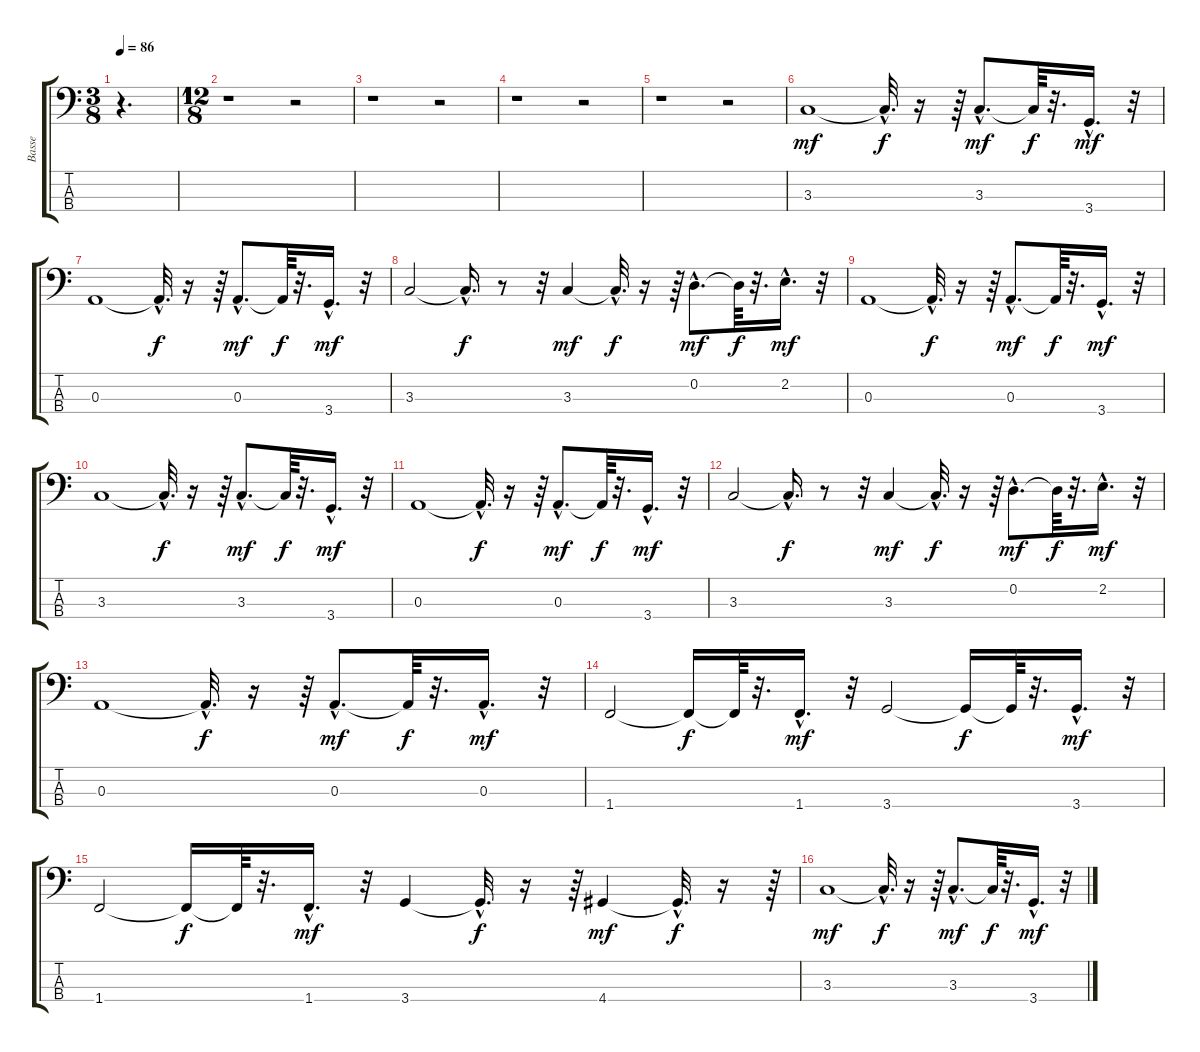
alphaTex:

\track ("Basse" "Basse") {instrument acousticbass}
\staff {score tabs}
\tuning (G2 D2 A1 E1) {hide}
\ts (3 8)
\tempo 86
\clef f4
\ks c
r.4{d dy mf instrument acousticbass} |
\ts (12 8)
r.1 r.2 |
r.1 r.2 |
r.1 r.2 |
r.1 r.2 |
3.3.1 3.3{hac t}.32{d dy f} r.16 r.64 3.3{hac}.8{d dy mf} 3.3{t}.64{dy f} r.32{d} 3.4{hac}.16{d dy mf} r.32 |
0.3.1 0.3{hac t}.32{d dy f} r.16 r.64 0.3{hac}.8{d dy mf} 0.3{t}.64{dy f} r.32{d} 3.4{hac}.16{d dy mf} r.32 |
3.3.2 3.3{hac t}.16{d dy f} r.8 r.32 3.3.4{dy mf} 3.3{hac t}.32{d dy f} r.16 r.64 0.2{hac}.8{d dy mf} 0.2{t}.64{dy f} r.32{d} 2.2{hac}.16{d dy mf} r.32 |
0.3.1 0.3{hac t}.32{d dy f} r.16 r.64 0.3{hac}.8{d dy mf} 0.3{t}.64{dy f} r.32{d} 3.4{hac}.16{d dy mf} r.32 |
3.3.1 3.3{hac t}.32{d dy f} r.16 r.64 3.3{hac}.8{d dy mf} 3.3{t}.64{dy f} r.32{d} 3.4{hac}.16{d dy mf} r.32 |
0.3.1 0.3{hac t}.32{d dy f} r.16 r.64 0.3{hac}.8{d dy mf} 0.3{t}.64{dy f} r.32{d} 3.4{hac}.16{d dy mf} r.32 |
3.3.2 3.3{hac t}.16{d dy f} r.8 r.32 3.3.4{dy mf} 3.3{hac t}.32{d dy f} r.16 r.64 0.2{hac}.8{d dy mf} 0.2{t}.64{dy f} r.32{d} 2.2{hac}.16{d dy mf} r.32 |
0.3.1 0.3{hac t}.32{d dy f} r.16 r.64 0.3{hac}.8{d dy mf} 0.3{t}.64{dy f} r.32{d} 0.3{hac}.16{d dy mf} r.32 |
1.4.2 1.4{t}.16{dy f} 1.4{t}.64 r.32{d} 1.4{hac}.16{d dy mf} r.32 3.4.2 3.4{t}.16{dy f} 3.4{t}.64 r.32{d} 3.4{hac}.16{d dy mf} r.32 |
1.4.2 1.4{t}.16{dy f} 1.4{t}.64 r.32{d} 1.4{hac}.16{d dy mf} r.32 3.4.4 3.4{hac t}.32{d dy f} r.16 r.64 4.4.4{dy mf} 4.4{hac t}.32{d dy f} r.16 r.64 |
3.3.1{dy mf} 3.3{hac t}.32{d dy f} r.16 r.64 3.3{hac}.8{d dy mf} 3.3{t}.64{dy f} r.32{d} 3.4{hac}.16{d dy mf} r.32
